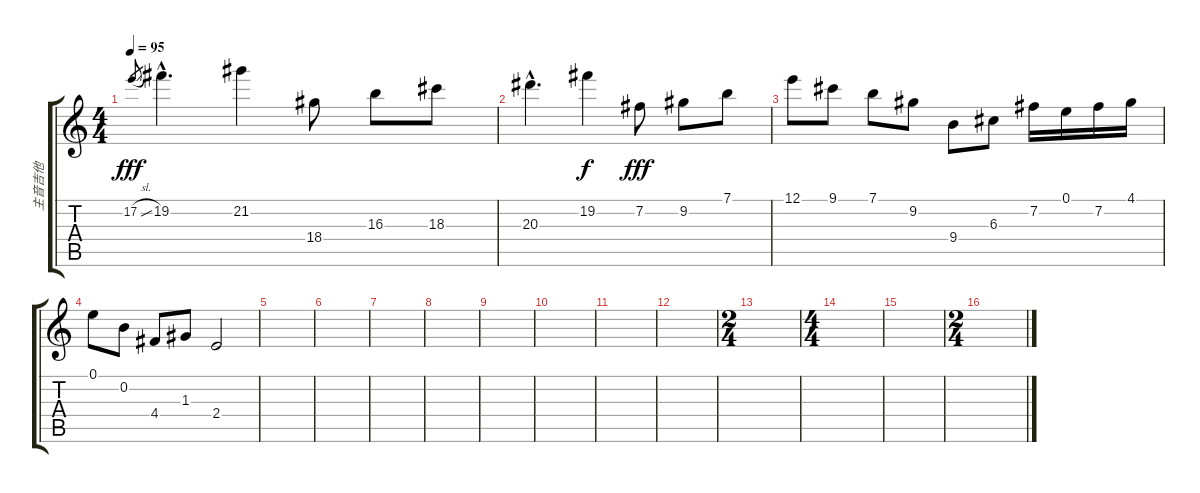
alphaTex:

\track ("主音吉他" "主音吉他") {instrument distortionguitar}
\staff {score tabs}
\tuning (E4 B3 G3 D3 A2 E2) {hide}
\ts (4 4)
\tempo 95
\clef g2
\ks c
17.2{sl}.8{gr dy fff} 19.2{hac}.4{d} 21.2.4 18.4.8 16.3.8 18.3.8 |
20.3{hac}.4{d} 19.2.4{dy f} 7.2.8{dy fff} 9.2.8 7.1.8 |
12.1.8 9.1.8 7.1.8 9.2.8 9.4.8 6.3.8 7.2.16 0.1.16 7.2.16 4.1.16 |
0.1.8 0.2.8 4.4.8 1.3.8 2.4.2 |
|
|
|
|
|
|
|
|
\ts (2 4)
|
\ts (4 4)
|
|
\ts (2 4)
